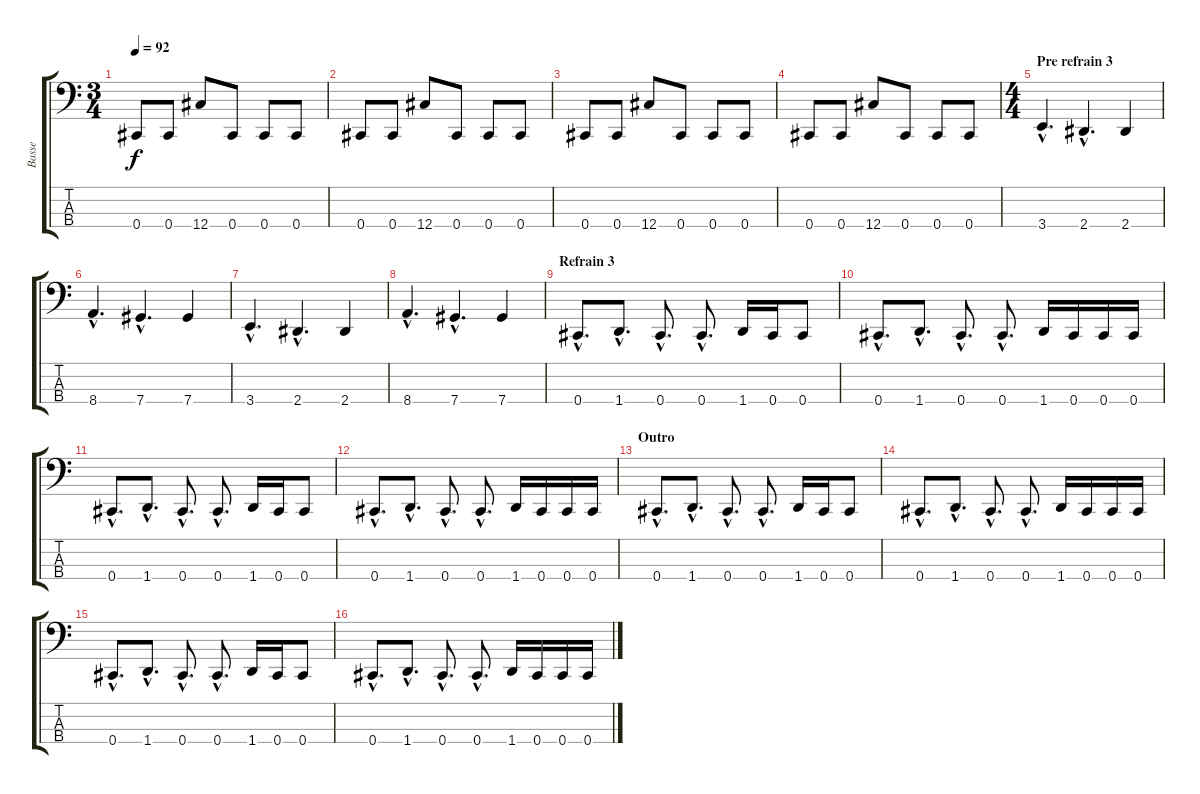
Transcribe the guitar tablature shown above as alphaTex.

\track ("Basse" "Basse") {instrument slapbass1}
\staff {score tabs}
\tuning (Gb2 Db2 Ab1 Db1) {hide}
\ts (3 4)
\tempo 92
\clef f4
\ks c
0.4.8{dy f} 0.4.8 12.4.8 0.4.8 0.4.8 0.4.8 |
0.4.8 0.4.8 12.4.8 0.4.8 0.4.8 0.4.8 |
0.4.8 0.4.8 12.4.8 0.4.8 0.4.8 0.4.8 |
0.4.8 0.4.8 12.4.8 0.4.8 0.4.8 0.4.8 |
\ts (4 4)
\section ("" "Pre refrain 3")
3.4{hac}.4{d} 2.4{hac}.4{d} 2.4.4 |
8.4{hac}.4{d} 7.4{hac}.4{d} 7.4.4 |
3.4{hac}.4{d} 2.4{hac}.4{d} 2.4.4 |
8.4{hac}.4{d} 7.4{hac}.4{d} 7.4.4 |
\section ("" "Refrain 3")
0.4{hac}.8{d} 1.4{hac}.8{d} 0.4{hac}.8{d} 0.4{hac}.8{d} 1.4.16 0.4.16 0.4.8 |
0.4{hac}.8{d} 1.4{hac}.8{d} 0.4{hac}.8{d} 0.4{hac}.8{d} 1.4.16 0.4.16 0.4.16 0.4.16 |
0.4{hac}.8{d} 1.4{hac}.8{d} 0.4{hac}.8{d} 0.4{hac}.8{d} 1.4.16 0.4.16 0.4.8 |
0.4{hac}.8{d} 1.4{hac}.8{d} 0.4{hac}.8{d} 0.4{hac}.8{d} 1.4.16 0.4.16 0.4.16 0.4.16 |
\section ("" "Outro")
0.4{hac}.8{d} 1.4{hac}.8{d} 0.4{hac}.8{d} 0.4{hac}.8{d} 1.4.16 0.4.16 0.4.8 |
0.4{hac}.8{d} 1.4{hac}.8{d} 0.4{hac}.8{d} 0.4{hac}.8{d} 1.4.16 0.4.16 0.4.16 0.4.16 |
0.4{hac}.8{d} 1.4{hac}.8{d} 0.4{hac}.8{d} 0.4{hac}.8{d} 1.4.16 0.4.16 0.4.8 |
0.4{hac}.8{d} 1.4{hac}.8{d} 0.4{hac}.8{d} 0.4{hac}.8{d} 1.4.16 0.4.16 0.4.16 0.4.16
